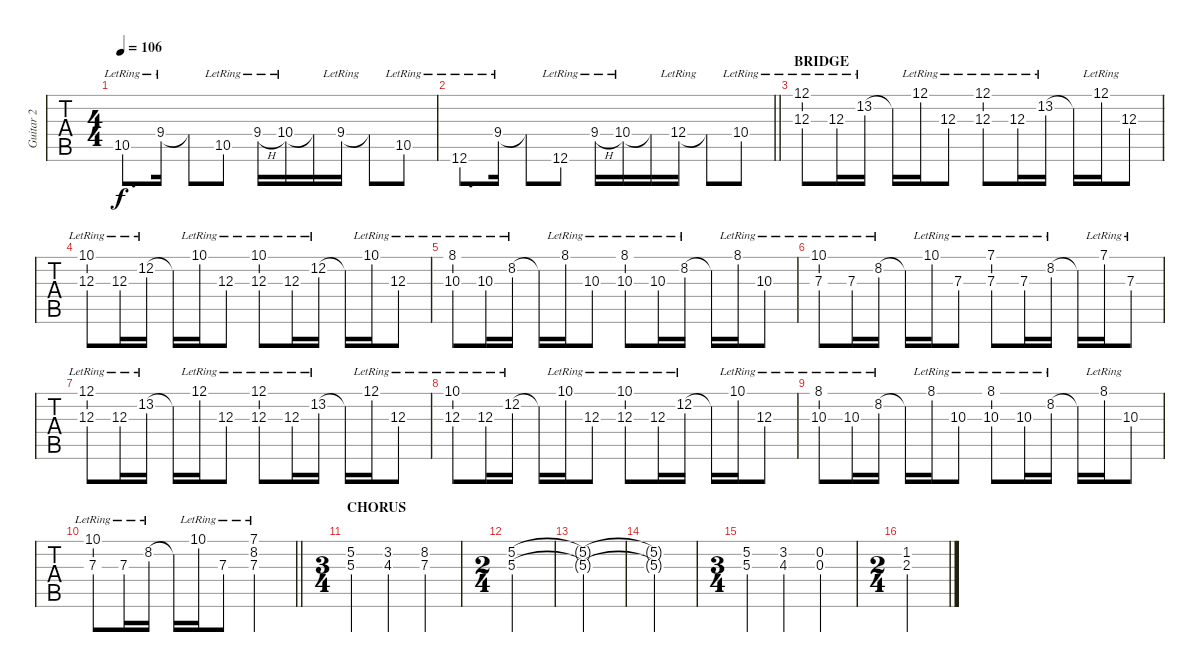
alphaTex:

\track ("Guitar 2" "Guitar 2") {instrument acousticguitarsteel}
\staff {tabs}
\tuning (E4 B3 G3 D3 A2 E2) {hide}
\ts (4 4)
\tempo 106
\clef g2
\ks c
10.5{lr}.8{d dy f} 9.4{lr}.16 9.4{t}.8 10.5{lr}.8 9.4{h lr}.16 10.4{lr}.16 10.4{t}.16 9.4{lr}.16 9.4{t}.8 10.5{lr}.8 |
\barLineRight lightlight
12.6{lr}.8{d} 9.4{lr}.16 9.4{t}.8 12.6{lr}.8 9.4{h lr}.16 10.4{lr}.16 10.4{t}.16 12.4{lr}.16 12.4{t}.8 10.4{lr}.8 |
\section ("" "BRIDGE")
(12.1{lr} 12.3{lr}).8 12.3{lr}.16 13.2{lr}.16 13.2{t}.16 12.1{lr}.16 12.3{lr}.8 (12.1{lr} 12.3{lr}).8 12.3{lr}.16 13.2{lr}.16 13.2{t}.16 12.1{lr}.16 12.3{lr}.8 |
(10.1{lr} 12.3{lr}).8 12.3{lr}.16 12.2{lr}.16 12.2{t}.16 10.1{lr}.16 12.3{lr}.8 (10.1{lr} 12.3{lr}).8 12.3{lr}.16 12.2{lr}.16 12.2{t}.16 10.1{lr}.16 12.3{lr}.8 |
(8.1{lr} 10.3{lr}).8 10.3{lr}.16 8.2{lr}.16 8.2{t}.16 8.1{lr}.16 10.3{lr}.8 (8.1{lr} 10.3{lr}).8 10.3{lr}.16 8.2{lr}.16 8.2{t}.16 8.1{lr}.16 10.3{lr}.8 |
(10.1{lr} 7.3{lr}).8 7.3{lr}.16 8.2{lr}.16 8.2{t}.16 10.1{lr}.16 7.3{lr}.8 (7.1{lr} 7.3{lr}).8 7.3{lr}.16 8.2{lr}.16 8.2{t}.16 7.1{lr}.16 7.3{lr}.8 |
(12.1{lr} 12.3{lr}).8 12.3{lr}.16 13.2{lr}.16 13.2{t}.16 12.1{lr}.16 12.3{lr}.8 (12.1{lr} 12.3{lr}).8 12.3{lr}.16 13.2{lr}.16 13.2{t}.16 12.1{lr}.16 12.3{lr}.8 |
(10.1{lr} 12.3{lr}).8 12.3{lr}.16 12.2{lr}.16 12.2{t}.16 10.1{lr}.16 12.3{lr}.8 (10.1{lr} 12.3{lr}).8 12.3{lr}.16 12.2{lr}.16 12.2{t}.16 10.1{lr}.16 12.3{lr}.8 |
(8.1{lr} 10.3{lr}).8 10.3{lr}.16 8.2{lr}.16 8.2{t}.16 8.1{lr}.16 10.3{lr}.8 (8.1{lr} 10.3{lr}).8 10.3{lr}.16 8.2{lr}.16 8.2{t}.16 8.1{lr}.16 10.3{lr}.8 |
\barLineRight lightlight
(10.1{lr} 7.3{lr}).8 7.3{lr}.16 8.2{lr}.16 8.2{t}.16 10.1{lr}.16 7.3{lr}.8 (7.1 8.2{lr} 7.3).2 |
\ts (3 4)
\section ("" "CHORUS")
(5.2 5.3).4 (3.2 4.3).4 (8.2 7.3).4 |
\ts (2 4)
(5.2 5.3).2 |
(5.2{t} 5.3{t}).2 |
(5.2{t} 5.3{t}).2 |
\ts (3 4)
(5.2 5.3).4 (3.2 4.3).4 (0.2 0.3).4 |
\ts (2 4)
(1.2 2.3).2
